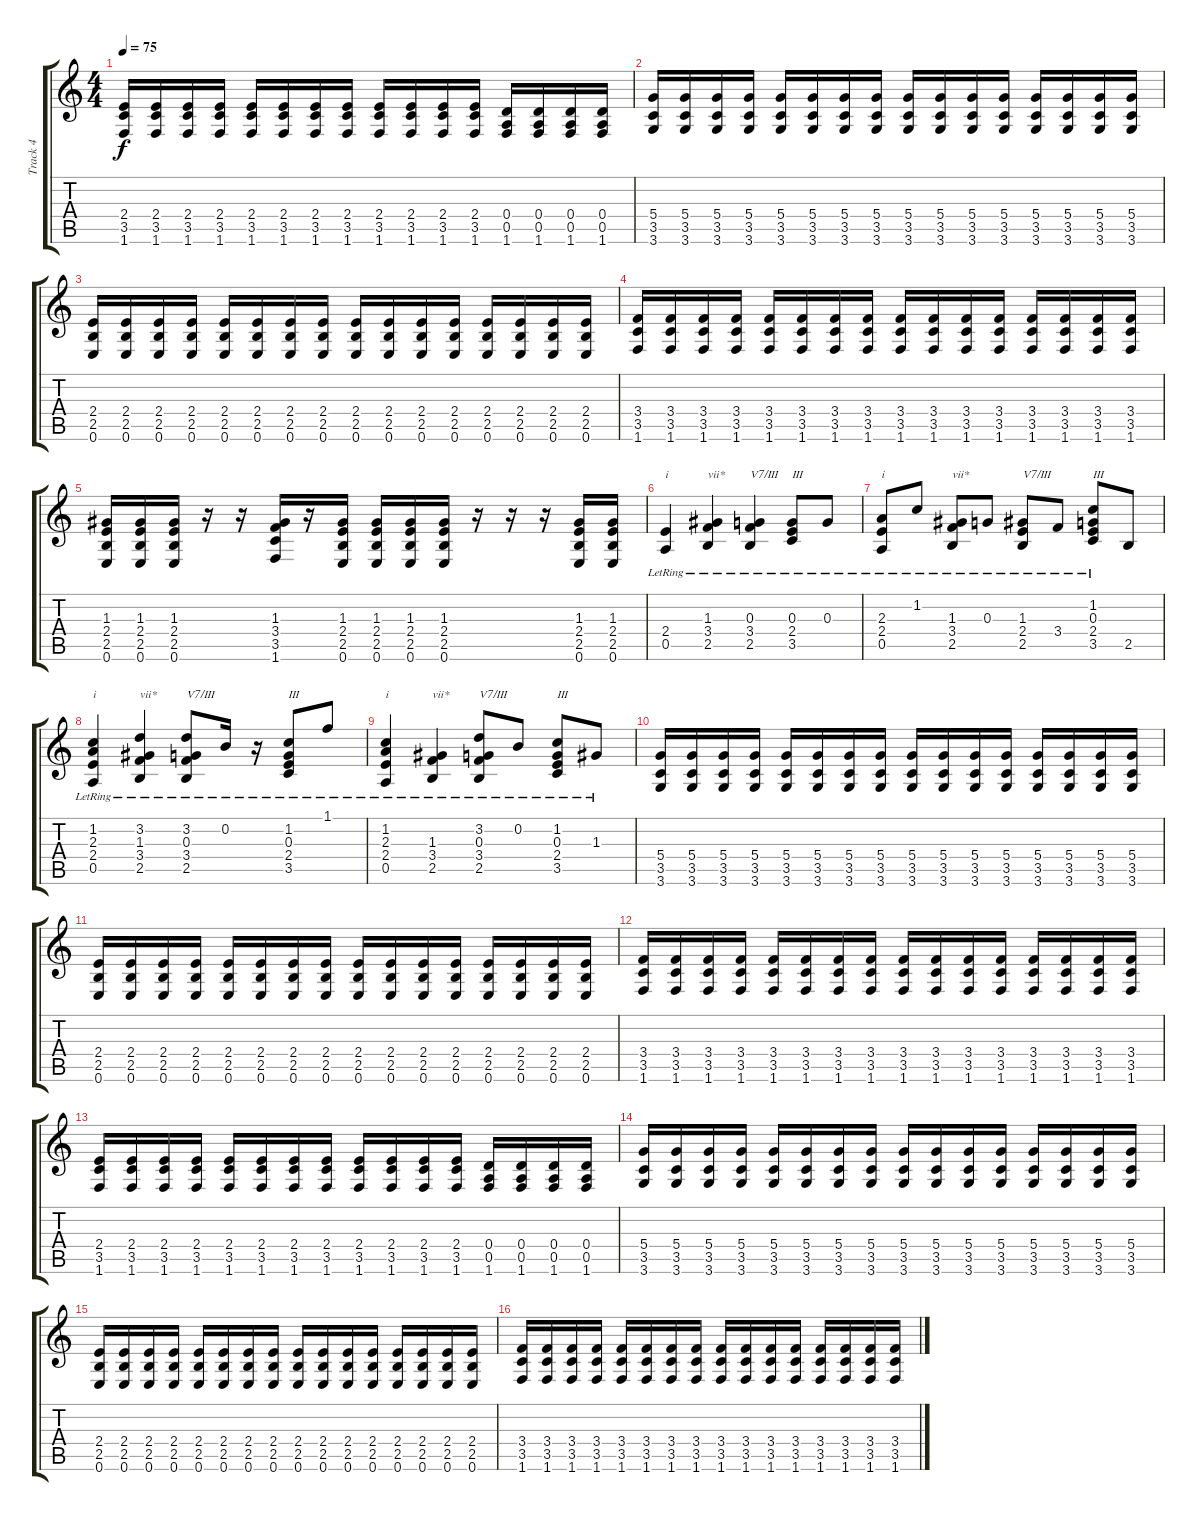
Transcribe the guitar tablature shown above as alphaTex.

\track ("Track 4" "Track 4") {instrument overdrivenguitar}
\staff {score tabs}
\tuning (E4 B3 G3 D3 A2 E2) {hide}
\ts (4 4)
\tempo 75
\clef g2
\ks c
(2.4 3.5 1.6).16{dy f} (2.4 3.5 1.6).16 (2.4 3.5 1.6).16 (2.4 3.5 1.6).16 (2.4 3.5 1.6).16 (2.4 3.5 1.6).16 (2.4 3.5 1.6).16 (2.4 3.5 1.6).16 (2.4 3.5 1.6).16 (2.4 3.5 1.6).16 (2.4 3.5 1.6).16 (2.4 3.5 1.6).16 (0.4 0.5 1.6).16 (0.4 0.5 1.6).16 (0.4 0.5 1.6).16 (0.4 0.5 1.6).16 |
(5.4 3.5 3.6).16 (5.4 3.5 3.6).16 (5.4 3.5 3.6).16 (5.4 3.5 3.6).16 (5.4 3.5 3.6).16 (5.4 3.5 3.6).16 (5.4 3.5 3.6).16 (5.4 3.5 3.6).16 (5.4 3.5 3.6).16 (5.4 3.5 3.6).16 (5.4 3.5 3.6).16 (5.4 3.5 3.6).16 (5.4 3.5 3.6).16 (5.4 3.5 3.6).16 (5.4 3.5 3.6).16 (5.4 3.5 3.6).16 |
(2.4 2.5 0.6).16 (2.4 2.5 0.6).16 (2.4 2.5 0.6).16 (2.4 2.5 0.6).16 (2.4 2.5 0.6).16 (2.4 2.5 0.6).16 (2.4 2.5 0.6).16 (2.4 2.5 0.6).16 (2.4 2.5 0.6).16 (2.4 2.5 0.6).16 (2.4 2.5 0.6).16 (2.4 2.5 0.6).16 (2.4 2.5 0.6).16 (2.4 2.5 0.6).16 (2.4 2.5 0.6).16 (2.4 2.5 0.6).16 |
(3.4 3.5 1.6).16 (3.4 3.5 1.6).16 (3.4 3.5 1.6).16 (3.4 3.5 1.6).16 (3.4 3.5 1.6).16 (3.4 3.5 1.6).16 (3.4 3.5 1.6).16 (3.4 3.5 1.6).16 (3.4 3.5 1.6).16 (3.4 3.5 1.6).16 (3.4 3.5 1.6).16 (3.4 3.5 1.6).16 (3.4 3.5 1.6).16 (3.4 3.5 1.6).16 (3.4 3.5 1.6).16 (3.4 3.5 1.6).16 |
(1.3 2.4 2.5 0.6).16 (1.3 2.4 2.5 0.6).16 (1.3 2.4 2.5 0.6).16 r.16 r.16 (1.3 3.4 3.5 1.6).16 r.16 (1.3 2.4 2.5 0.6).16 (1.3 2.4 2.5 0.6).16 (1.3 2.4 2.5 0.6).16 (1.3 2.4 2.5 0.6).16 r.16 r.16 r.16 (1.3 2.4 2.5 0.6).16 (1.3 2.4 2.5 0.6).16 |
(2.4{lr} 0.5{lr}).4{txt "i"} (1.3{lr} 3.4{lr} 2.5{lr}).4{txt "vii*"} (0.3{lr} 3.4{lr} 2.5{lr}).4{txt "V7/III"} (0.3{lr} 2.4{lr} 3.5{lr}).8{txt "III"} 0.3{lr}.8 |
(2.3{lr} 2.4{lr} 0.5{lr}).8{txt "i"} 1.2{lr}.8 (1.3{lr} 3.4{lr} 2.5{lr}).8{txt "vii*"} 0.3{lr}.8 (1.3{lr} 2.4{lr} 2.5{lr}).8{txt "V7/III"} 3.4{lr}.8 (1.2{lr} 0.3{lr} 2.4{lr} 3.5{lr}).8{txt "III"} 2.5.8 |
(1.2{lr} 2.3{lr} 2.4{lr} 0.5{lr}).4{txt "i"} (3.2{lr} 1.3{lr} 3.4{lr} 2.5{lr}).4{txt "vii*"} (3.2{lr} 0.3{lr} 3.4{lr} 2.5{lr}).8{txt "V7/III"} 0.2{lr}.16 r.16 (1.2{lr} 0.3{lr} 2.4{lr} 3.5{lr}).8{txt "III"} 1.1{lr}.8 |
(1.2{lr} 2.3{lr} 2.4{lr} 0.5{lr}).4{txt "i"} (1.3{lr} 3.4{lr} 2.5{lr}).4{txt "vii*"} (3.2{lr} 0.3{lr} 3.4{lr} 2.5{lr}).8{txt "V7/III"} 0.2{lr}.8 (1.2{lr} 0.3{lr} 2.4{lr} 3.5{lr}).8{txt "III"} 1.3{lr}.8 |
(5.4 3.5 3.6).16 (5.4 3.5 3.6).16 (5.4 3.5 3.6).16 (5.4 3.5 3.6).16 (5.4 3.5 3.6).16 (5.4 3.5 3.6).16 (5.4 3.5 3.6).16 (5.4 3.5 3.6).16 (5.4 3.5 3.6).16 (5.4 3.5 3.6).16 (5.4 3.5 3.6).16 (5.4 3.5 3.6).16 (5.4 3.5 3.6).16 (5.4 3.5 3.6).16 (5.4 3.5 3.6).16 (5.4 3.5 3.6).16 |
(2.4 2.5 0.6).16 (2.4 2.5 0.6).16 (2.4 2.5 0.6).16 (2.4 2.5 0.6).16 (2.4 2.5 0.6).16 (2.4 2.5 0.6).16 (2.4 2.5 0.6).16 (2.4 2.5 0.6).16 (2.4 2.5 0.6).16 (2.4 2.5 0.6).16 (2.4 2.5 0.6).16 (2.4 2.5 0.6).16 (2.4 2.5 0.6).16 (2.4 2.5 0.6).16 (2.4 2.5 0.6).16 (2.4 2.5 0.6).16 |
(3.4 3.5 1.6).16 (3.4 3.5 1.6).16 (3.4 3.5 1.6).16 (3.4 3.5 1.6).16 (3.4 3.5 1.6).16 (3.4 3.5 1.6).16 (3.4 3.5 1.6).16 (3.4 3.5 1.6).16 (3.4 3.5 1.6).16 (3.4 3.5 1.6).16 (3.4 3.5 1.6).16 (3.4 3.5 1.6).16 (3.4 3.5 1.6).16 (3.4 3.5 1.6).16 (3.4 3.5 1.6).16 (3.4 3.5 1.6).16 |
(2.4 3.5 1.6).16 (2.4 3.5 1.6).16 (2.4 3.5 1.6).16 (2.4 3.5 1.6).16 (2.4 3.5 1.6).16 (2.4 3.5 1.6).16 (2.4 3.5 1.6).16 (2.4 3.5 1.6).16 (2.4 3.5 1.6).16 (2.4 3.5 1.6).16 (2.4 3.5 1.6).16 (2.4 3.5 1.6).16 (0.4 0.5 1.6).16 (0.4 0.5 1.6).16 (0.4 0.5 1.6).16 (0.4 0.5 1.6).16 |
(5.4 3.5 3.6).16 (5.4 3.5 3.6).16 (5.4 3.5 3.6).16 (5.4 3.5 3.6).16 (5.4 3.5 3.6).16 (5.4 3.5 3.6).16 (5.4 3.5 3.6).16 (5.4 3.5 3.6).16 (5.4 3.5 3.6).16 (5.4 3.5 3.6).16 (5.4 3.5 3.6).16 (5.4 3.5 3.6).16 (5.4 3.5 3.6).16 (5.4 3.5 3.6).16 (5.4 3.5 3.6).16 (5.4 3.5 3.6).16 |
(2.4 2.5 0.6).16 (2.4 2.5 0.6).16 (2.4 2.5 0.6).16 (2.4 2.5 0.6).16 (2.4 2.5 0.6).16 (2.4 2.5 0.6).16 (2.4 2.5 0.6).16 (2.4 2.5 0.6).16 (2.4 2.5 0.6).16 (2.4 2.5 0.6).16 (2.4 2.5 0.6).16 (2.4 2.5 0.6).16 (2.4 2.5 0.6).16 (2.4 2.5 0.6).16 (2.4 2.5 0.6).16 (2.4 2.5 0.6).16 |
(3.4 3.5 1.6).16 (3.4 3.5 1.6).16 (3.4 3.5 1.6).16 (3.4 3.5 1.6).16 (3.4 3.5 1.6).16 (3.4 3.5 1.6).16 (3.4 3.5 1.6).16 (3.4 3.5 1.6).16 (3.4 3.5 1.6).16 (3.4 3.5 1.6).16 (3.4 3.5 1.6).16 (3.4 3.5 1.6).16 (3.4 3.5 1.6).16 (3.4 3.5 1.6).16 (3.4 3.5 1.6).16 (3.4 3.5 1.6).16
